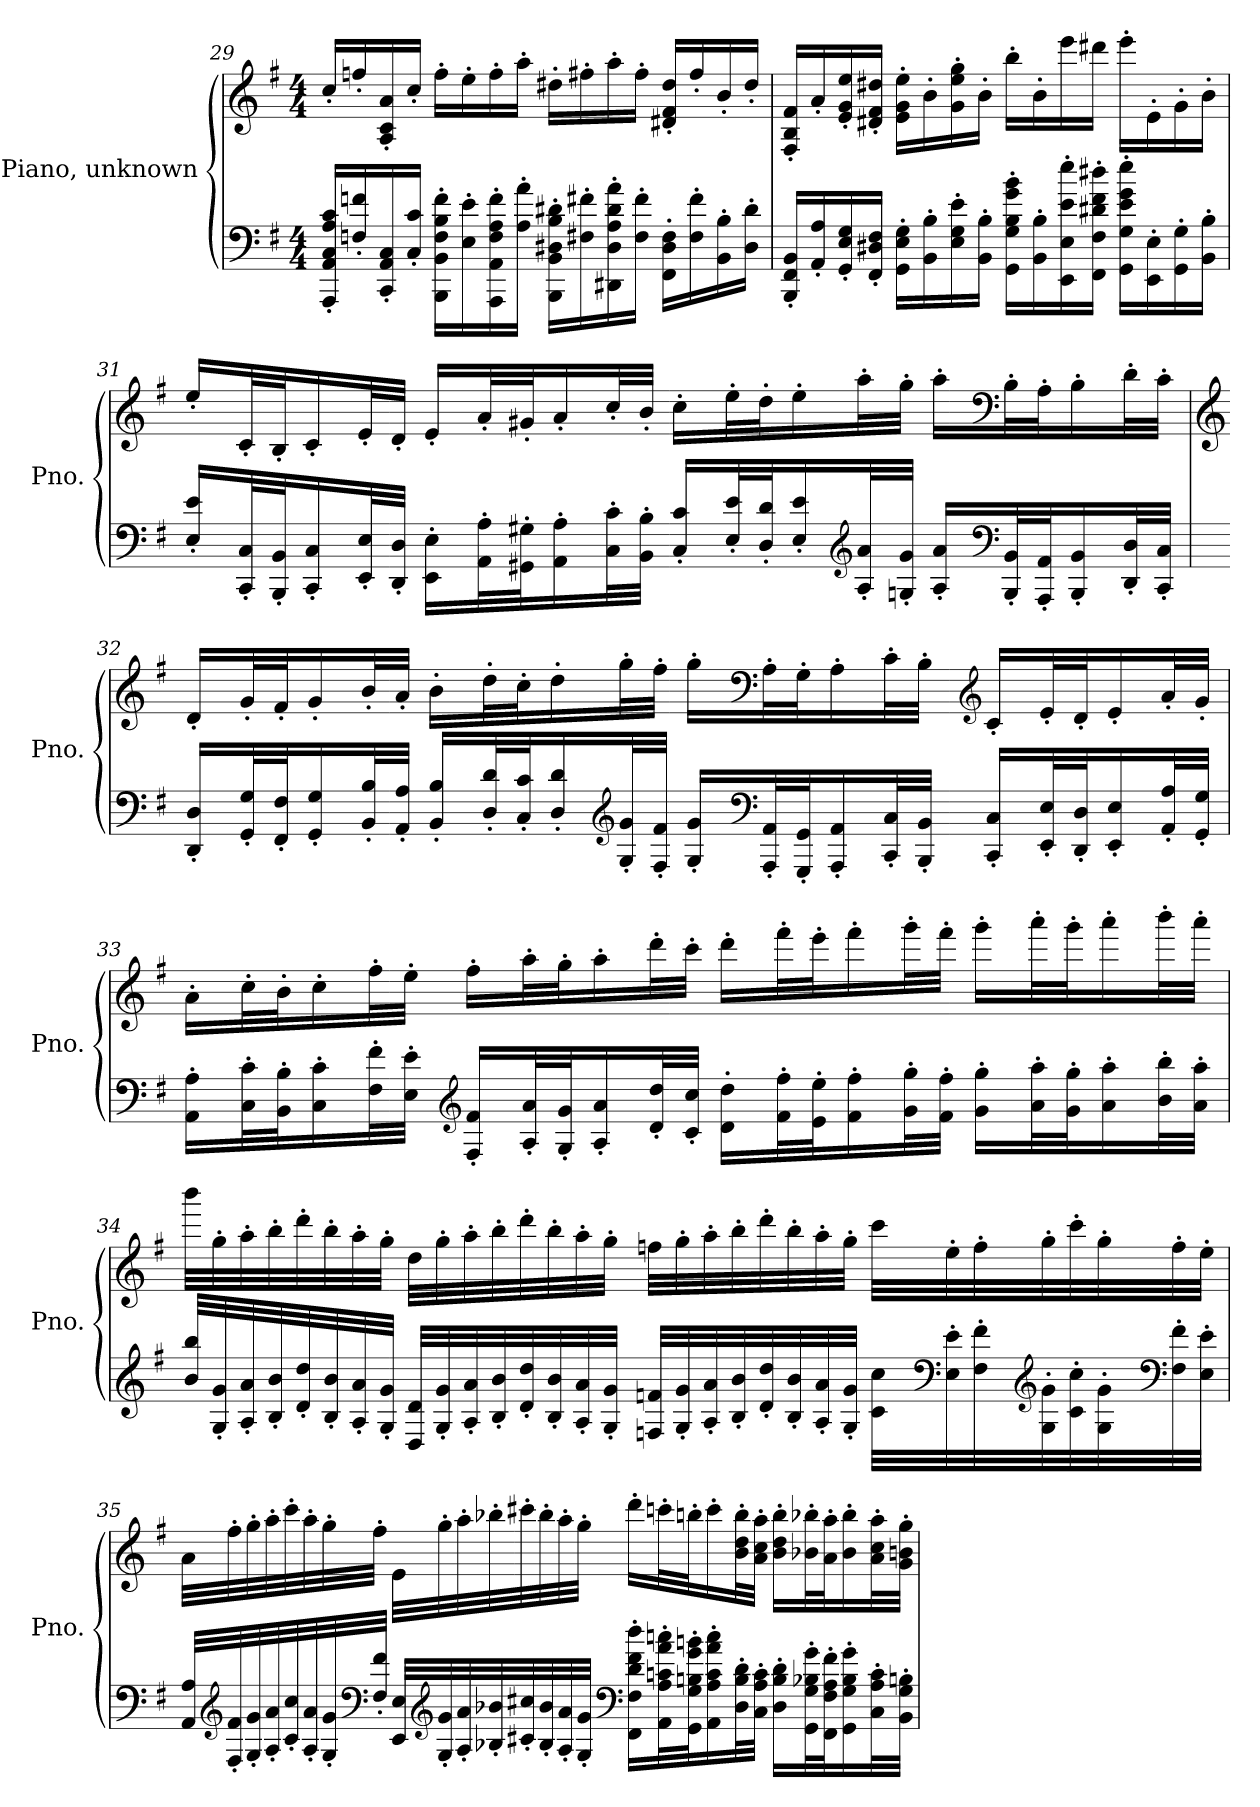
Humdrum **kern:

**kern	**kern
*part1	*part1
*staff2	*staff1
*I"Piano, unknown	*
*I'Pno.	*
*clefF4	*clefG2
*k[f#]	*k[f#]
*M4/4	*M4/4
=29	=29
16AAA/' 16AA/' 16C/' 16A/' 16c/'LL	16cc'/LL
16Fn/' 16fn/'	16ffn'/
16CC/' 16AA/' 16C/'	16A/' 16c/' 16a/'
16C/' 16c/'JJ	16cc'/JJ
16BBB\' 16BB\' 16F\' 16B\' 16f\'LL	16ff'\LL
16E\' 16e\'	16ee'\
16AAA\' 16AA\' 16F\' 16A\' 16f\'	16ff'\
16A\' 16a\'JJ	16aa'\JJ
16BBB\' 16BB\' 16D#X\' 16B\' 16d#X\'LL	16dd#X'\LL
16F#X\' 16f#X\'	16ff#X'\
16DD#X\' 16D#\' 16A\' 16d#\' 16a\'	16aa'\
16F#\' 16f#\'JJ	16ff#'\JJ
16FF#\' 16D#\' 16F#\'LL	16d#X/' 16f#/' 16dd#/'LL
16F#\' 16f#\'	16ff#'/
16BB\' 16B\'	16b'/
16D#\' 16d#\'JJ	16dd#'/JJ
!!LO:LB:g=z
=30	=30
16BBB/' 16FF#/' 16BB/'LL	16F#/' 16B/' 16f#/'LL
16AA/' 16A/'	16a'/
16GG/' 16E/' 16G/'	16e/' 16g/' 16ee/'
16FF#/' 16D#X/' 16F#/'JJ	16d#X/' 16f#/' 16dd#X/'JJ
16GG\' 16E\' 16G\'LL	16e\' 16g\' 16ee\'LL
16BB\' 16B\'	16b'\
16E\' 16G\' 16e\'	16g\' 16ee\' 16gg\'
16BB\' 16B\'JJ	16b'\JJ
16GG\' 16G\' 16B\' 16g\' 16b\'LL	16bb'\LL
16BB\' 16B\'	16b'\
16EE\' 16E\' 16e\' 16ee\'	16eee\
16FF#\' 16F#\' 16d#X\' 16f#\' 16dd#X\'JJ	16ddd#X\JJ
16GG\' 16G\' 16e\' 16g\' 16ee\'LL	16eee'\LL
16EE\' 16E\'	16e'\
16GG\' 16G\'	16g'\
16BB\' 16B\'JJ	16b'\JJ
!!LO:LB:g=z
=31	=31
16E/' 16e/'LL	16ee'/LL
32CC/' 32C/'L	32c'/L
32BBB/' 32BB/'J	32B'/J
16CC/' 16C/'	16c'/
32EE/' 32E/'L	32e'/L
32DD/' 32D/'JJJ	32d'/JJJ
16EE\' 16E\'LL	16e'/LL
32AA\' 32A\'L	32a'/L
32GG#X\' 32G#X\'J	32g#X'/J
16AA\' 16A\'	16a'/
32C\' 32c\'L	32cc'/L
32BB\' 32B\'JJJ	32b'/JJJ
16C/' 16c/'LL	16cc'\LL
32E/' 32e/'L	32ee'\L
32D/' 32d/'J	32dd'\J
16E/' 16e/'	16ee'\
*clefG2	*
32A/' 32a/'L	32aa'\L
32Gn/' 32g/'JJJ	32gg'\JJJ
16A/' 16a/'LL	16aa'\LL
*clefF4	*clefF4
32BBB/' 32BB/'L	32B'\L
32AAA/' 32AA/'J	32A'\J
16BBB/' 16BB/'	16B'\
32DD/' 32D/'L	32d'\L
32CC/' 32C/'JJJ	32c'\JJJ
!!LO:LB:g=z
=32	=32
*	*clefG2
16DD/' 16D/'LL	16d'/LL
32GG/' 32G/'L	32g'/L
32FF#/' 32F#/'J	32f#'/J
16GG/' 16G/'	16g'/
32BB/' 32B/'L	32b'/L
32AA/' 32A/'JJJ	32a'/JJJ
16BB/' 16B/'LL	16b'\LL
32D/' 32d/'L	32dd'\L
32C/' 32c/'J	32cc'\J
16D/' 16d/'	16dd'\
*clefG2	*
32G/' 32g/'L	32gg'\L
32F#/' 32f#/'JJJ	32ff#'\JJJ
16G/' 16g/'LL	16gg'\LL
*clefF4	*clefF4
32AAA/' 32AA/'L	32A'\L
32GGG/' 32GG/'J	32G'\J
16AAA/' 16AA/'	16A'\
32CC/' 32C/'L	32c'\L
32BBB/' 32BB/'JJJ	32B'\JJJ
*	*clefG2
16CC/' 16C/'LL	16c'/LL
32EE/' 32E/'L	32e'/L
32DD/' 32D/'J	32d'/J
16EE/' 16E/'	16e'/
32AA/' 32A/'L	32a'/L
32GG/' 32G/'JJJ	32g'/JJJ
!!LO:LB:g=z
=33	=33
16AA\' 16A\'LL	16a'\LL
32C\' 32c\'L	32cc'\L
32BB\' 32B\'J	32b'\J
16C\' 16c\'	16cc'\
32F#\' 32f#\'L	32ff#'\L
32E\' 32e\'JJJ	32ee'\JJJ
*clefG2	*
16F#/' 16f#/'LL	16ff#'\LL
32A/' 32a/'L	32aa'\L
32G/' 32g/'J	32gg'\J
16A/' 16a/'	16aa'\
32d/' 32dd/'L	32ddd'\L
32c/' 32cc/'JJJ	32ccc'\JJJ
16d\' 16dd\'LL	16ddd'\LL
32f#\' 32ff#\'L	32fff#'\L
32e\' 32ee\'J	32eee'\J
16f#\' 16ff#\'	16fff#'\
32g\' 32gg\'L	32ggg'\L
32f#\' 32ff#\'JJJ	32fff#'\JJJ
16g\' 16gg\'LL	16ggg'\LL
32a\' 32aa\'L	32aaa'\L
32g\' 32gg\'J	32ggg'\J
16a\' 16aa\'	16aaa'\
32b\' 32bb\'L	32bbb'\L
32a\' 32aa\'JJJ	32aaa'\JJJ
!!LO:LB:g=z
=34	=34
32b/ 32bb/LLL	32bbb\LLL
32G/' 32g/'	32gg'\
32A/' 32a/'	32aa'\
32B/' 32b/'	32bb'\
32d/' 32dd/'	32ddd'\
32B/' 32b/'	32bb'\
32A/' 32a/'	32aa'\
32G/' 32g/'JJJ	32gg'\JJJ
32D/ 32d/LLL	32dd\LLL
32G/' 32g/'	32gg'\
32A/' 32a/'	32aa'\
32B/' 32b/'	32bb'\
32d/' 32dd/'	32ddd'\
32B/' 32b/'	32bb'\
32A/' 32a/'	32aa'\
32G/' 32g/'JJJ	32gg'\JJJ
32Fn/ 32fn/LLL	32ffn\LLL
32G/' 32g/'	32gg'\
32A/' 32a/'	32aa'\
32B/' 32b/'	32bb'\
32d/' 32dd/'	32ddd'\
32B/' 32b/'	32bb'\
32A/' 32a/'	32aa'\
32G/' 32g/'JJJ	32gg'\JJJ
32c\ 32cc\LLL	32ccc\LLL
*clefF4	*
32E\' 32e\'	32ee'\
32F\' 32f\'	32ff'\
*clefG2	*
32G\' 32g\'	32gg'\
32c\' 32cc\'	32ccc'\
32G\' 32g\'	32gg'\
*clefF4	*
32F\' 32f\'	32ff'\
32E\' 32e\'JJJ	32ee'\JJJ
!!LO:PB:g=z
=35	=35
32AA/ 32A/LLL	32a\LLL
*clefG2	*
32F#/' 32f#/'	32ff#'\
32G/' 32g/'	32gg'\
32A/' 32a/'	32aa'\
32c/' 32cc/'	32ccc'\
32A/' 32a/'	32aa'\
32G/' 32g/'	32gg'\
*clefF4	*
32F#/' 32f#/'JJJ	32ff#'\JJJ
32EE/ 32E/LLL	32e\LLL
*clefG2	*
32G/' 32g/'	32gg'\
32A/' 32a/'	32aa'\
32B-X/' 32b-X/'	32bb-X'\
32c#X/' 32cc#X/'	32ccc#X'\
32B-/' 32b-/'	32bb-'\
32A/' 32a/'	32aa'\
32G/' 32g/'JJJ	32gg'\JJJ
*clefF4	*
16FF#\' 16F#\' 16d\' 16f#\' 16dd\'LL	16ddd'\LL
32AA\' 32A\' 32cn\' 32a\' 32ccn\'L	32cccn'\L
32GG\' 32G\' 32Bn\' 32g\' 32bn\'J	32bbn'\J
16AA\' 16A\' 16c\' 16a\' 16cc\'	16ccc'\
32D\' 32B\' 32d\'L	32b\' 32dd\' 32bb\'L
32C\' 32A\' 32c\'JJJ	32a\' 32cc\' 32aa\'JJJ
16D\' 16B\' 16d\'LL	16b\' 16dd\' 16bb\'LL
32GG\' 32G\' 32B-X\' 32g\'L	32b-X\' 32bb-X\'L
32FF#\' 32F#\' 32A\' 32f#\'J	32a\' 32aa\'J
16GG\' 16G\' 16B-\' 16g\'	16b-\' 16bb-\'
32C\' 32A\' 32c\'L	32a\' 32cc\' 32aa\'L
32BB\' 32G\' 32Bn\'JJJ	32g\' 32bn\' 32gg\'JJJ
=	=
*-	*-
